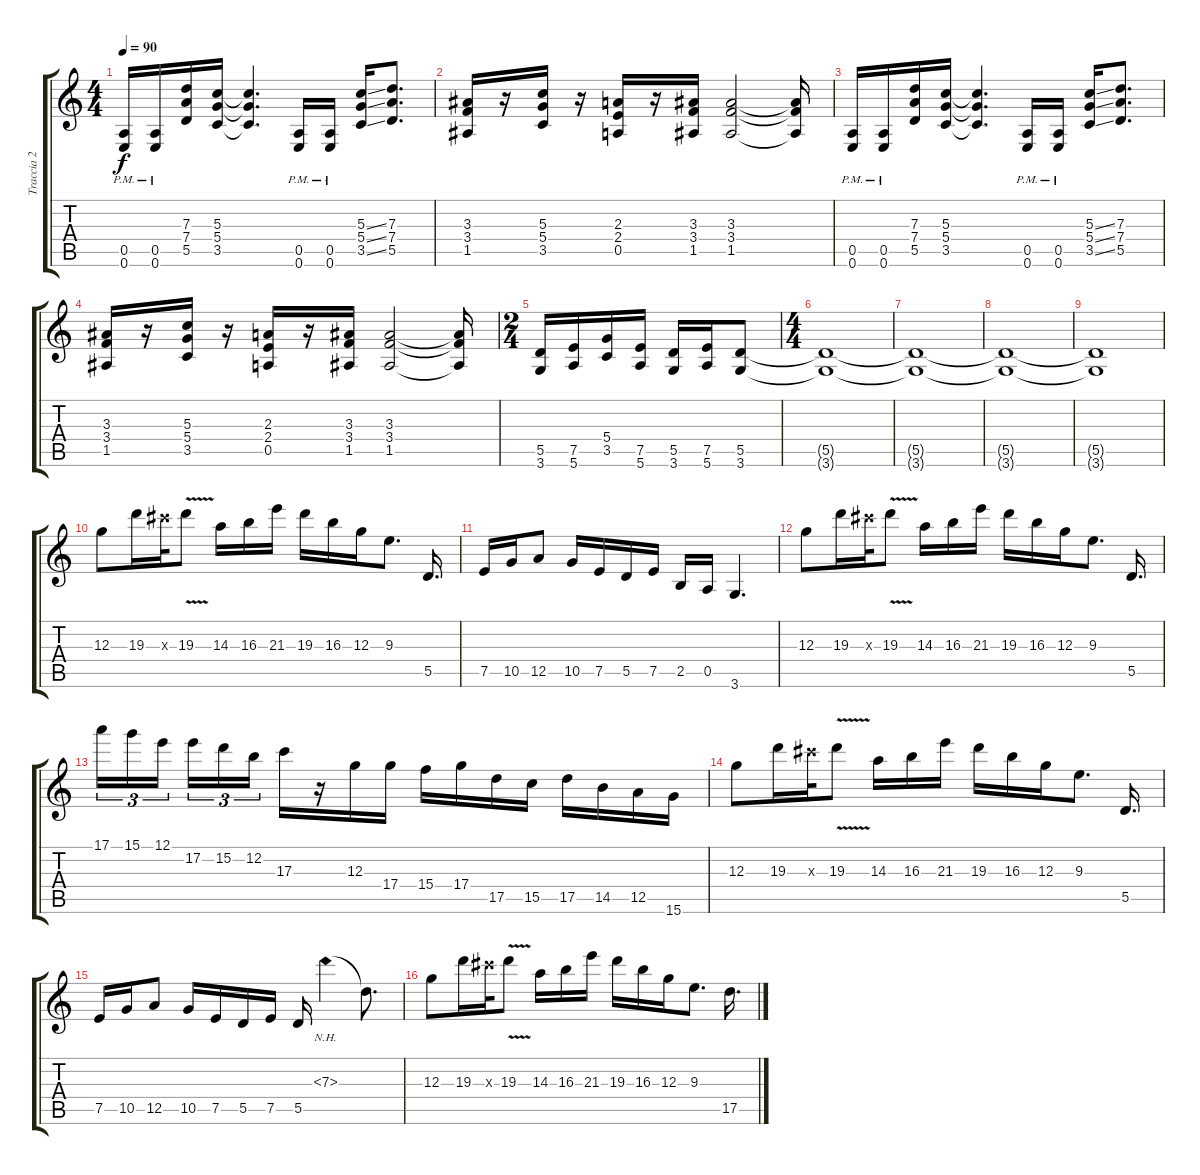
\track ("Traccia 2" "Traccia 2") {instrument distortionguitar}
\staff {score tabs}
\tuning (E4 B3 G3 D3 A2 E2) {hide}
\ts (4 4)
\tempo 90
\clef g2
\ks c
(0.5{pm} 0.6{pm}).16{dy f} (0.5{pm} 0.6{pm}).16 (7.3 7.4 5.5).16 (5.3 5.4 3.5).16 (5.3{t} 5.4{t} 3.5{t}).4{d} (0.5{pm} 0.6{pm}).16 (0.5{pm} 0.6{pm}).16 (5.3{ss} 5.4{ss} 3.5{ss}).16 (7.3 7.4 5.5).8{d} |
(3.3 3.4 1.5).16 r.16 (5.3 5.4 3.5).16 r.16 (2.3 2.4 0.5).16 r.16 (3.3 3.4 1.5).16 (3.3 3.4 1.5).2 (3.3{t} 3.4{t} 1.5{t}).16 |
(0.5{pm} 0.6{pm}).16 (0.5{pm} 0.6{pm}).16 (7.3 7.4 5.5).16 (5.3 5.4 3.5).16 (5.3{t} 5.4{t} 3.5{t}).4{d} (0.5{pm} 0.6{pm}).16 (0.5{pm} 0.6{pm}).16 (5.3{ss} 5.4{ss} 3.5{ss}).16 (7.3 7.4 5.5).8{d} |
(3.3 3.4 1.5).16 r.16 (5.3 5.4 3.5).16 r.16 (2.3 2.4 0.5).16 r.16 (3.3 3.4 1.5).16 (3.3 3.4 1.5).2 (3.3{t} 3.4{t} 1.5{t}).16 |
\ts (2 4)
(5.5 3.6).16 (7.5 5.6).16 (5.4 3.5).16 (7.5 5.6).16 (5.5 3.6).16 (7.5 5.6).16 (5.5 3.6).8 |
\ts (4 4)
(5.5{t} 3.6{t}).1 |
(5.5{t} 3.6{t}).1 |
(5.5{t} 3.6{t}).1 |
(5.5{t} 3.6{t}).1 |
12.3.8 19.3.16 18.3{x}.32 19.3{v}.8 14.3.16 16.3.16 21.3.16 19.3.16 16.3.16 12.3.16 9.3.8{d} 5.5.16{d} |
7.5.16 10.5.16 12.5.8 10.5.16 7.5.16 5.5.16 7.5.16 2.5.16 0.5.16 3.6.4{d} |
12.3.8 19.3.16 18.3{x}.32 19.3{v}.8 14.3.16 16.3.16 21.3.16 19.3.16 16.3.16 12.3.16 9.3.8{d} 5.5.16{d} |
17.1.16{tu (3 2)} 15.1.16{tu (3 2)} 12.1.16{tu (3 2) beam splitsecondary} 17.2.16{tu (3 2)} 15.2.16{tu (3 2)} 12.2.16{tu (3 2)} 17.3.16 r.16 12.3.16 17.4.16 15.4.16 17.4.16 17.5.16 15.5.16 17.5.16 14.5.16 12.5.16 15.6.16 |
12.3.8 19.3.16 18.3{x}.32 19.3{v}.8 14.3.16 16.3.16 21.3.16 19.3.16 16.3.16 12.3.16 9.3.8{d} 5.5.16{d} |
7.5.16 10.5.16 12.5.8 10.5.16 7.5.16 5.5.16 7.5.16 5.5.16 7.3{nh}.4 7.3{t}.8{d} |
12.3.8 19.3.16 18.3{x}.32 19.3{v}.8 14.3.16 16.3.16 21.3.16 19.3.16 16.3.16 12.3.16 9.3.8{d} 17.5.16{d}
